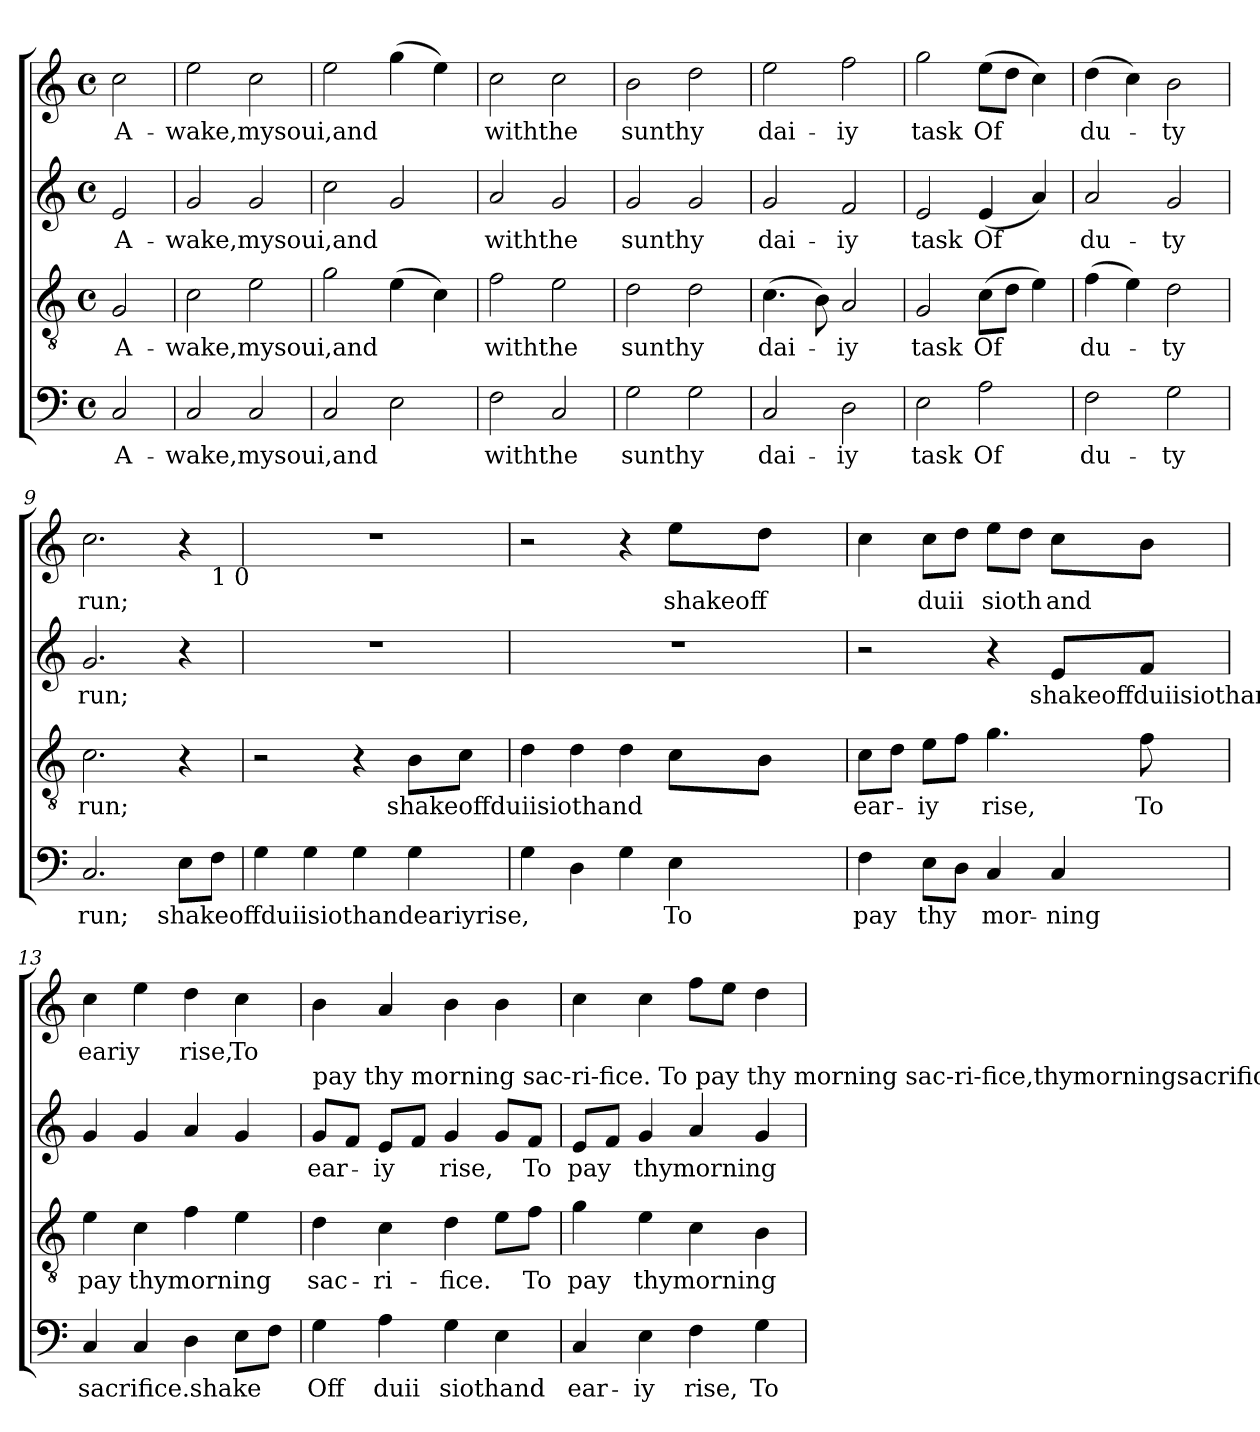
**kern	**text	**kern	**text	**kern	**text	**kern	**text
*part4	*part4	*part3	*part3	*part2	*part2	*part1	*part1
*staff4	*staff4	*staff3	*staff3	*staff2	*staff2	*staff1	*staff1
*clefF4	*	*clefGv2	*	*clefG2	*	*clefG2	*
*k[]	*	*k[]	*	*k[]	*	*k[]	*
*C:	*	*C:	*	*C:	*	*C:	*
*M4/4	*	*M4/4	*	*M4/4	*	*M4/4	*
*met(c)	*	*met(c)	*	*met(c)	*	*met(c)	*
=1	=1	=1	=1	=1	=1	=1	=1
!	!LO:LY:b	!	!LO:LY:b	!LO:N:head=open	!LO:LY:b	!	!LO:LY:b
2C/	A-	2G/	A-	2e/	A-	2cc\	A-
=2	=2	=2	=2	=2	=2	=2	=2
!	!LO:LY:b	!	!LO:LY:b	!	!LO:LY:b	!LO:N:head=open	!LO:LY:b
2C/	-wake,mysoui,and	2c\	-wake,mysoui,and	2g/	-wake,mysoui,and	2ee\	-wake,mysoui,and
!	!	!LO:N:head=open	!	!	!	!	!
2C/	.	2e\	.	2g/	.	2cc\	.
=3	=3	=3	=3	=3	=3	=3	=3
!	!	!	!	!	!	!LO:N:head=open	!
2C/	.	2g\	.	2cc\	.	2ee\	.
!LO:N:head=open	!	!LO:N:head=solid	!	!	!	!	!
2E\	.	(>4e\	.	2g/	.	(>4gg\	.
!	!	!LO:N:head=solid	!	!	!	!LO:N:head=solid	!
.	.	4c\)	.	.	.	4ee\)	.
=4	=4	=4	=4	=4	=4	=4	=4
!	!LO:LY:b	!	!LO:LY:b	!LO:N:head=open	!LO:LY:b	!	!LO:LY:b
2F\	withthe	2f\	withthe	2a/	withthe	2cc\	withthe
!	!	!LO:N:head=open	!	!	!	!	!
2C/	.	2e\	.	2g/	.	2cc\	.
=5	=5	=5	=5	=5	=5	=5	=5
!	!LO:LY:b	!	!LO:LY:b	!	!LO:LY:b	!LO:N:head=open	!LO:LY:b
2G\	sunthy	2d\	sunthy	2g/	sunthy	2b>\	sunthy
2G\	.	2d\	.	2g/	.	2dd\	.
=6	=6	=6	=6	=6	=6	=6	=6
!	!LO:LY:b:rj	!LO:N:head=solid	!LO:LY:b:rj	!	!LO:LY:b:rj	!LO:N:head=open	!LO:LY:b:rj
2C/	dai-	(>4.c\	dai-	2g/	dai-	2ee\	dai-
!	!	!LO:N:head=solid	!	!	!	!	!
.	.	8B\)	.	.	.	.	.
!	!LO:LY:b:rj	!LO:N:head=open	!LO:LY:b:rj	!	!LO:LY:b:rj	!	!LO:LY:b:rj
2D\	-iy	2A/	-iy	2f/	-iy	2ff\	-iy
=7	=7	=7	=7	=7	=7	=7	=7
!LO:N:head=open	!LO:LY:b	!	!LO:LY:b	!LO:N:head=open	!LO:LY:b	!	!LO:LY:b
2E\	task	2G/	task	2e/	task	2gg\	task
!LO:N:head=open	!LO:LY:b:rj	!LO:N:head=solid	!LO:LY:b:rj	!LO:N:head=solid	!LO:LY:b:rj	!LO:N:head=solid	!LO:LY:b:rj
2A\	Of	(>8c\L	Of	(<4e/	Of	(>8ee\L	Of
.	.	8d\J	.	.	.	8dd\J	.
!	!	!LO:N:head=solid	!	!LO:N:head=solid	!	!LO:N:head=solid	!
.	.	4e\)	.	4a/)	.	4cc\)	.
=8	=8	=8	=8	=8	=8	=8	=8
!	!LO:LY:b:rj	!LO:N:head=solid	!LO:LY:b:rj	!LO:N:head=open	!LO:LY:b:rj	!	!LO:LY:b:rj
2F\	du-	(>4f\	du-	2a/	du-	(>4dd\	du-
!	!	!LO:N:head=solid	!	!	!	!LO:N:head=solid	!
.	.	4e\)	.	.	.	4cc\)	.
!	!LO:LY:b:rj	!	!LO:LY:b:rj	!	!LO:LY:b:rj	!LO:N:head=open	!LO:LY:b:rj
2G\	-ty	2d\	-ty	2g/	-ty	2b\	-ty
=9	=9	=9	=9	=9	=9	=9	=9
!	!LO:LY:b	!	!LO:LY:b	!	!LO:LY:b	!	!LO:LY:b
*	*	*	*	*	*	*^	*
2.C/	run;	2.c\	run;	2.g/	run;	2.cc\	2..ryy	run;
!LO:N:head=solid	!LO:LY:b	!	!	!	!	!	!	!
8E\L	shakeoffduiisiothandeariyrise,	4r	.	4r	.	4r	.	.
!	!	!	!	!	!	!	!LO:TX:b:t=1 0	!
!LO:N:head=solid	!	!	!	!	!	!	!	!
8F\J	.	.	.	.	.	.	8ryy	.
*	*	*	*	*	*	*v	*v	*
=10	=10	=10	=10	=10	=10	=10	=10
4G\	.	2r	.	1r	.	1r	.
4G\	.	.	.	.	.	.	.
4G\	.	4r	.	.	.	.	.
!	!	!LO:N:head=solid	!LO:LY:b	!	!	!	!
4G\	.	8B\L	shakeoffduiisiothand	.	.	.	.
!	!	!LO:N:head=solid	!	!	!	!	!
.	.	8c\J	.	.	.	.	.
=11	=11	=11	=11	=11	=11	=11	=11
4G\	.	4d\	.	1r	.	2r	.
4D\	.	4d\	.	.	.	.	.
4G\	.	4d\	.	.	.	4r	.
!LO:N:head=solid	!LO:LY:b	!LO:N:head=solid	!	!	!	!LO:N:head=solid	!LO:LY:b
4E\	To	8c\L	.	.	.	8ee\L	shakeoff
!	!	!LO:N:head=solid	!	!	!	!	!
.	.	8B\J	.	.	.	8dd\J	.
=12	=12	=12	=12	=12	=12	=12	=12
!LO:N:head=solid	!LO:LY:b	!LO:N:head=solid	!LO:LY:b	!	!	!LO:N:head=solid	!
4F\	pay	8c\L	ear-	2r	.	4cc\	.
.	.	8d\J	.	.	.	.	.
!LO:N:head=solid	!LO:LY:b	!LO:N:head=solid	!LO:LY:b	!	!	!LO:N:head=solid	!LO:LY:b
8E\L	thy	8e\L	-iy	.	.	8cc\L	duii
!	!	!LO:N:head=solid	!	!	!	!	!
8D\J	.	8f\J	.	.	.	8dd\J	.
!LO:N:head=solid	!LO:LY:b	!	!LO:LY:b	!	!	!LO:N:head=solid	!LO:LY:b
4C/	mor-	4.g\	rise,	4r	.	8ee\L	sioth
.	.	.	.	.	.	8dd\J	.
!LO:N:head=solid	!LO:LY:b	!	!	!LO:N:head=solid	!LO:LY:b	!LO:N:head=solid	!LO:LY:b
4C/	-ning	.	.	8e/L	shakeoffduiisiothand	8cc\L	and
!	!	!LO:N:head=solid	!LO:LY:b	!LO:N:head=solid	!	!LO:N:head=solid	!
.	.	8f\	To	8f/J	.	8b\J	.
=13	=13	=13	=13	=13	=13	=13	=13
!LO:N:head=solid	!LO:LY:b	!LO:N:head=solid	!LO:LY:b	!	!	!LO:N:head=solid	!LO:LY:b
4C/	sacrifice.shake	4e\	pay	4g/	.	4cc\	eariy
!LO:N:head=solid	!	!LO:N:head=solid	!LO:LY:b	!	!	!LO:N:head=solid	!
4C/	.	4c\	thymorning	4g/	.	4ee\	.
!	!	!LO:N:head=solid	!	!LO:N:head=solid	!	!	!LO:LY:b
4D\	.	4f\	.	4a/	.	4dd\	rise,
!LO:N:head=solid	!	!LO:N:head=solid	!	!	!	!LO:N:head=solid	!LO:LY:b
8E\L	.	4e\	.	4g/	.	4cc\	To
!LO:N:head=solid	!	!	!	!	!	!	!
8F\J	.	.	.	.	.	.	.
!!LO:LB:g=z
=14	=14	=14	=14	=14	=14	=14	=14
!	!	!	!	!LO:TX:a:t=pay thy morning sac-ri-fice. To pay thy morning sac-ri-fice,thymorningsacrifice.	!	!	!
!	!LO:LY:b	!	!LO:LY:b	!	!LO:LY:b	!LO:N:head=solid	!
4G\	Off	4d\	sac-	8g/L	ear-	4b\	.
!	!	!	!	!LO:N:head=solid	!	!	!
.	.	.	.	8f/J	.	.	.
!LO:N:head=solid	!LO:LY:b	!LO:N:head=solid	!LO:LY:b:rj	!LO:N:head=solid	!LO:LY:b	!LO:N:head=solid	!
4A\	duii	4c\	-ri-	8e/L	-iy	4a/	.
!	!	!	!	!LO:N:head=solid	!	!	!
.	.	.	.	8f/J	.	.	.
!	!LO:LY:b	!	!LO:LY:b	!	!LO:LY:b	!LO:N:head=solid	!
4G\	siothand	4d\	-fice.	4g/	rise,	4b\	.
!LO:N:head=solid	!	!LO:N:head=solid	!	!	!	!LO:N:head=solid	!
4E\	.	8e\L	.	8g/L	.	4b\	.
!	!	!LO:N:head=solid	!LO:LY:b:rj	!LO:N:head=solid	!LO:LY:b:rj	!	!
.	.	8f\J	To	8f/J	To	.	.
=15	=15	=15	=15	=15	=15	=15	=15
!LO:N:head=solid	!LO:LY:b	!	!LO:LY:b	!LO:N:head=solid	!LO:LY:b	!LO:N:head=solid	!
4C/	ear-	4g\	pay	8e/L	pay	4cc>\	.
!	!	!	!	!LO:N:head=solid	!	!	!
.	.	.	.	8f/J	.	.	.
!LO:N:head=solid	!LO:LY:b:rj	!LO:N:head=solid	!LO:LY:b	!	!LO:LY:b	!LO:N:head=solid	!
4E\	-iy	4e\	thymorning	4g/	thymorning	4cc\	.
!LO:N:head=solid	!LO:LY:b	!LO:N:head=solid	!	!LO:N:head=solid	!	!LO:N:head=solid	!
4F\	rise,	4c\	.	4a/	.	8ff\L	.
!	!	!	!	!	!	!LO:N:head=solid	!
.	.	.	.	.	.	8ee\J	.
!	!LO:LY:b	!LO:N:head=solid	!	!	!	!	!
4G\	To	4B\	.	4g/	.	4dd\	.
=	=	=	=	=	=	=	=
*-	*-	*-	*-	*-	*-	*-	*-
